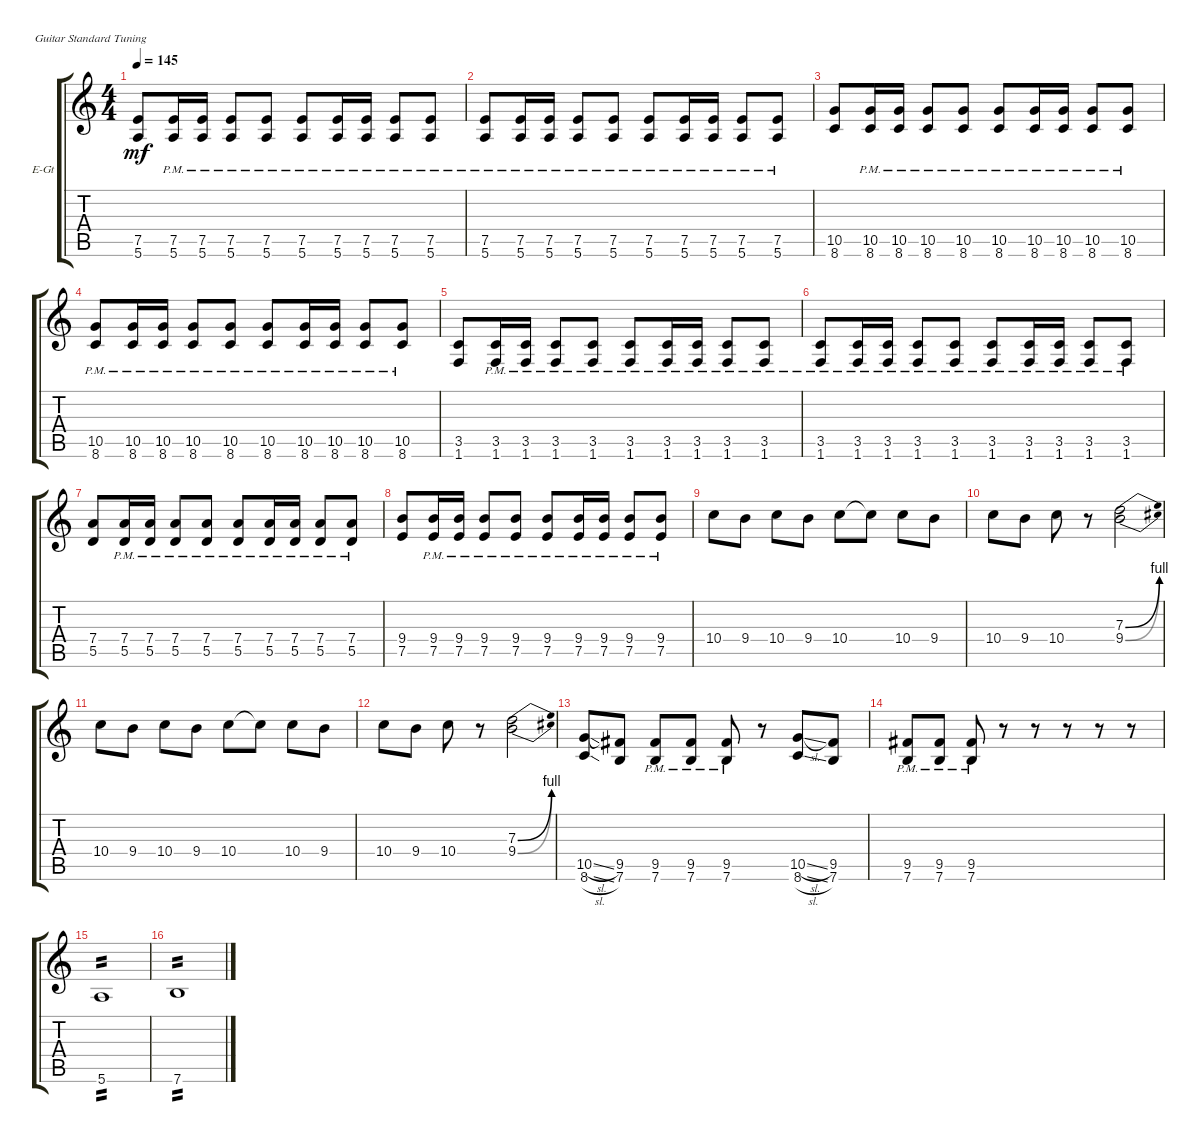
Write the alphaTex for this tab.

\defaultSystemsLayout 4
\bracketExtendMode groupsimilarinstruments
\firstSystemTrackNameOrientation horizontal
\otherSystemsTrackNameOrientation horizontal
\track ("Electric Guitar" "E-Gt") {instrument distortionguitar}
\staff {score tabs}
\tuning (E4 B3 G3 D3 A2 E2)
\ts (4 4)
\tempo 145
\clef g2
\ks c
(5.6 7.5).8{dy mf} (5.6{pm} 7.5{pm}).16 (5.6{pm} 7.5{pm}).16 (5.6{pm} 7.5{pm}).8 (5.6{pm} 7.5{pm}).8 (5.6{pm} 7.5{pm}).8 (5.6{pm} 7.5{pm}).16 (5.6{pm} 7.5{pm}).16 (5.6{pm} 7.5{pm}).8 (5.6{pm} 7.5{pm}).8 |
(5.6{pm} 7.5{pm}).8 (5.6{pm} 7.5{pm}).16 (5.6{pm} 7.5{pm}).16 (5.6{pm} 7.5{pm}).8 (5.6{pm} 7.5{pm}).8 (5.6{pm} 7.5{pm}).8 (5.6{pm} 7.5{pm}).16 (5.6{pm} 7.5{pm}).16 (5.6{pm} 7.5{pm}).8 (5.6{pm} 7.5{pm}).8 |
(8.6 10.5).8 (8.6{pm} 10.5{pm}).16 (8.6{pm} 10.5{pm}).16 (8.6{pm} 10.5{pm}).8 (8.6{pm} 10.5{pm}).8 (8.6{pm} 10.5{pm}).8 (8.6{pm} 10.5{pm}).16 (8.6{pm} 10.5{pm}).16 (8.6{pm} 10.5{pm}).8 (8.6{pm} 10.5{pm}).8 |
(8.6{pm} 10.5{pm}).8 (8.6{pm} 10.5{pm}).16 (8.6{pm} 10.5{pm}).16 (8.6{pm} 10.5{pm}).8 (8.6{pm} 10.5{pm}).8 (8.6{pm} 10.5{pm}).8 (8.6{pm} 10.5{pm}).16 (8.6{pm} 10.5{pm}).16 (8.6{pm} 10.5{pm}).8 (8.6{pm} 10.5{pm}).8 |
(1.6 3.5).8 (1.6{pm} 3.5{pm}).16 (1.6{pm} 3.5{pm}).16 (1.6{pm} 3.5{pm}).8 (1.6{pm} 3.5{pm}).8 (1.6{pm} 3.5{pm}).8 (1.6{pm} 3.5{pm}).16 (1.6{pm} 3.5{pm}).16 (1.6{pm} 3.5{pm}).8 (1.6{pm} 3.5{pm}).8 |
(1.6{pm} 3.5{pm}).8 (1.6{pm} 3.5{pm}).16 (1.6{pm} 3.5{pm}).16 (1.6{pm} 3.5{pm}).8 (1.6{pm} 3.5{pm}).8 (1.6{pm} 3.5{pm}).8 (1.6{pm} 3.5{pm}).16 (1.6{pm} 3.5{pm}).16 (1.6{pm} 3.5{pm}).8 (1.6{pm} 3.5{pm}).8 |
(5.5 7.4).8 (5.5{pm} 7.4{pm}).16 (5.5{pm} 7.4{pm}).16 (5.5{pm} 7.4{pm}).8 (5.5{pm} 7.4{pm}).8 (5.5{pm} 7.4{pm}).8 (5.5{pm} 7.4{pm}).16 (5.5{pm} 7.4{pm}).16 (5.5{pm} 7.4{pm}).8 (5.5{pm} 7.4{pm}).8 |
(7.5 9.4).8 (7.5{pm} 9.4{pm}).16 (7.5{pm} 9.4{pm}).16 (7.5{pm} 9.4{pm}).8 (7.5{pm} 9.4{pm}).8 (7.5{pm} 9.4{pm}).8 (7.5{pm} 9.4{pm}).16 (7.5{pm} 9.4{pm}).16 (7.5{pm} 9.4{pm}).8 (7.5{pm} 9.4{pm}).8 |
10.4.8 9.4.8 10.4.8 9.4.8 10.4.8 10.4{t}.8 10.4.8 9.4.8 |
10.4.8 9.4.8 10.4.8 r.8 (7.3{be (bend 0 0 15 4)} 9.4{be (bend 0 0 15 4)}).2 |
10.4.8 9.4.8 10.4.8 9.4.8 10.4.8 10.4{t}.8 10.4.8 9.4.8 |
10.4.8 9.4.8 10.4.8 r.8 (7.3{be (bend 0 0 15 4)} 9.4{be (bend 0 0 15 4)}).2 |
(8.6{sl} 10.5{sl}).8 (7.6 9.5).8 (7.6{pm} 9.5{pm}).8 (7.6{pm} 9.5{pm}).8 (7.6{pm} 9.5{pm}).8 r.8 (8.6{sl} 10.5{sl}).8 (7.6 9.5).8 |
(7.6{pm} 9.5{pm}).8 (7.6{pm} 9.5{pm}).8 (7.6{pm} 9.5{pm}).8 r.8 r.8 r.8 r.8 r.8 |
5.6.1{tp 2} |
7.6.1{tp 2}
